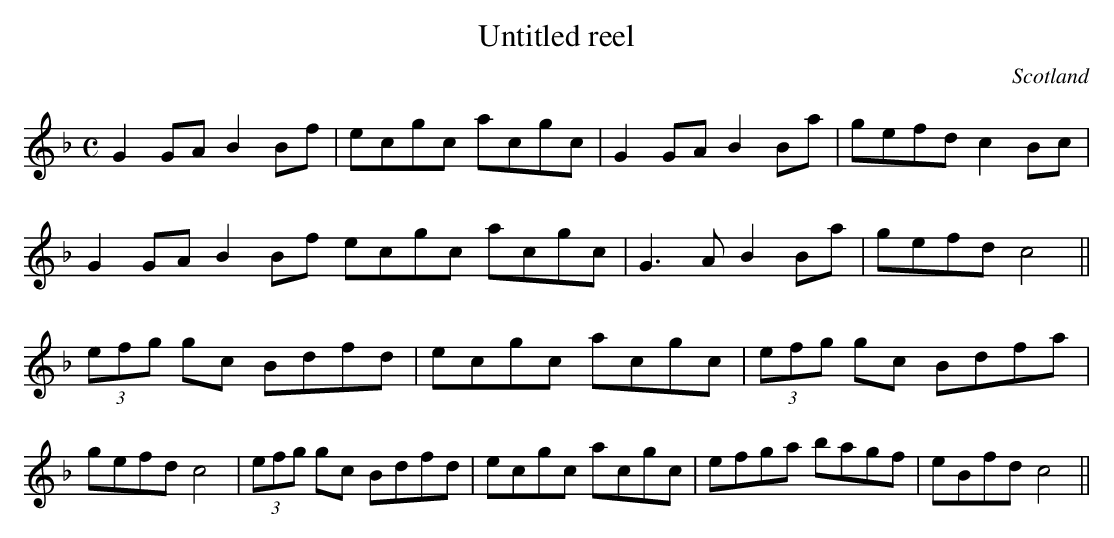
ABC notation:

X:1
T:Untitled reel
O:Scotland
M:C
K:CMix
G2GA B2Bf|ecgc acgc|G2GA B2Ba|gefd c2Bc| \
G2GA B2Bf ecgc acgc|G3A  B2Ba|gefd c4 || \
(3efg gc Bdfd|ecgc acgc|(3efg gc Bdfa|gefd c4|\
(3efg gc Bdfd|ecgc acgc|efga bagf|eBfd c4||
